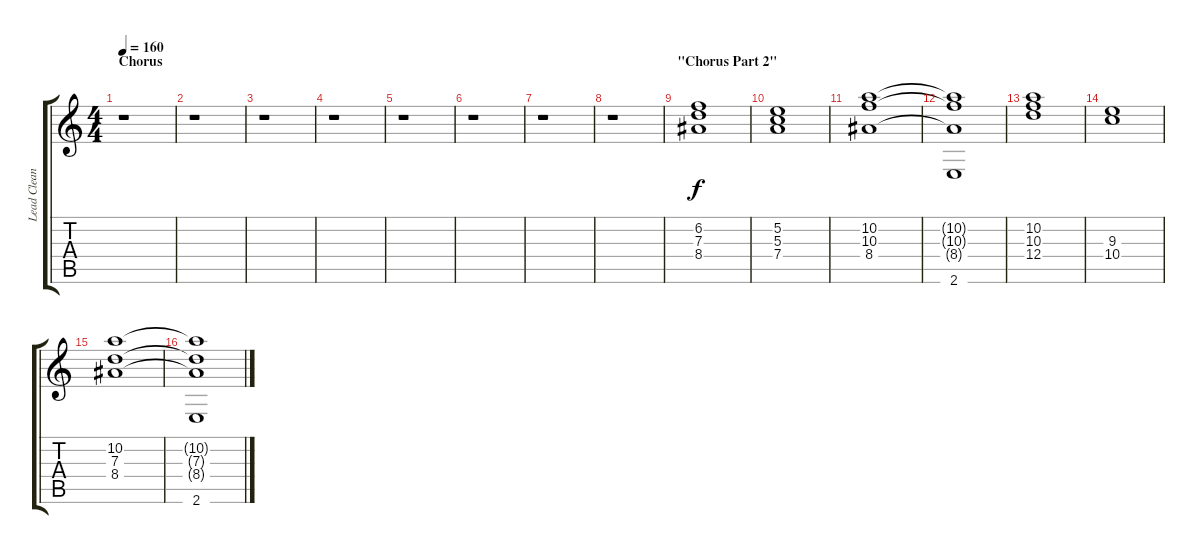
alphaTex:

\track ("Lead Clean" "Lead Clean") {instrument acousticguitarsteel}
\staff {score tabs}
\tuning (E4 B3 G3 D3 A2 D2) {hide}
\ts (4 4)
\section ("" "Chorus")
\tempo 160
\clef g2
\ks c
r.1{dy f} |
r.1 |
r.1 |
r.1 |
r.1 |
r.1 |
r.1 |
r.1 |
\section ("" "\"Chorus Part 2\"")
(6.2 7.3 8.4).1 |
(5.2 5.3 7.4).1 |
(10.2 10.3 8.4).1 |
(10.2{t} 10.3{t} 8.4{t} 2.6).1 |
(10.2 10.3 12.4).1 |
(9.3 10.4).1 |
(10.2 7.3 8.4).1 |
(10.2{t} 7.3{t} 8.4{t} 2.6).1
